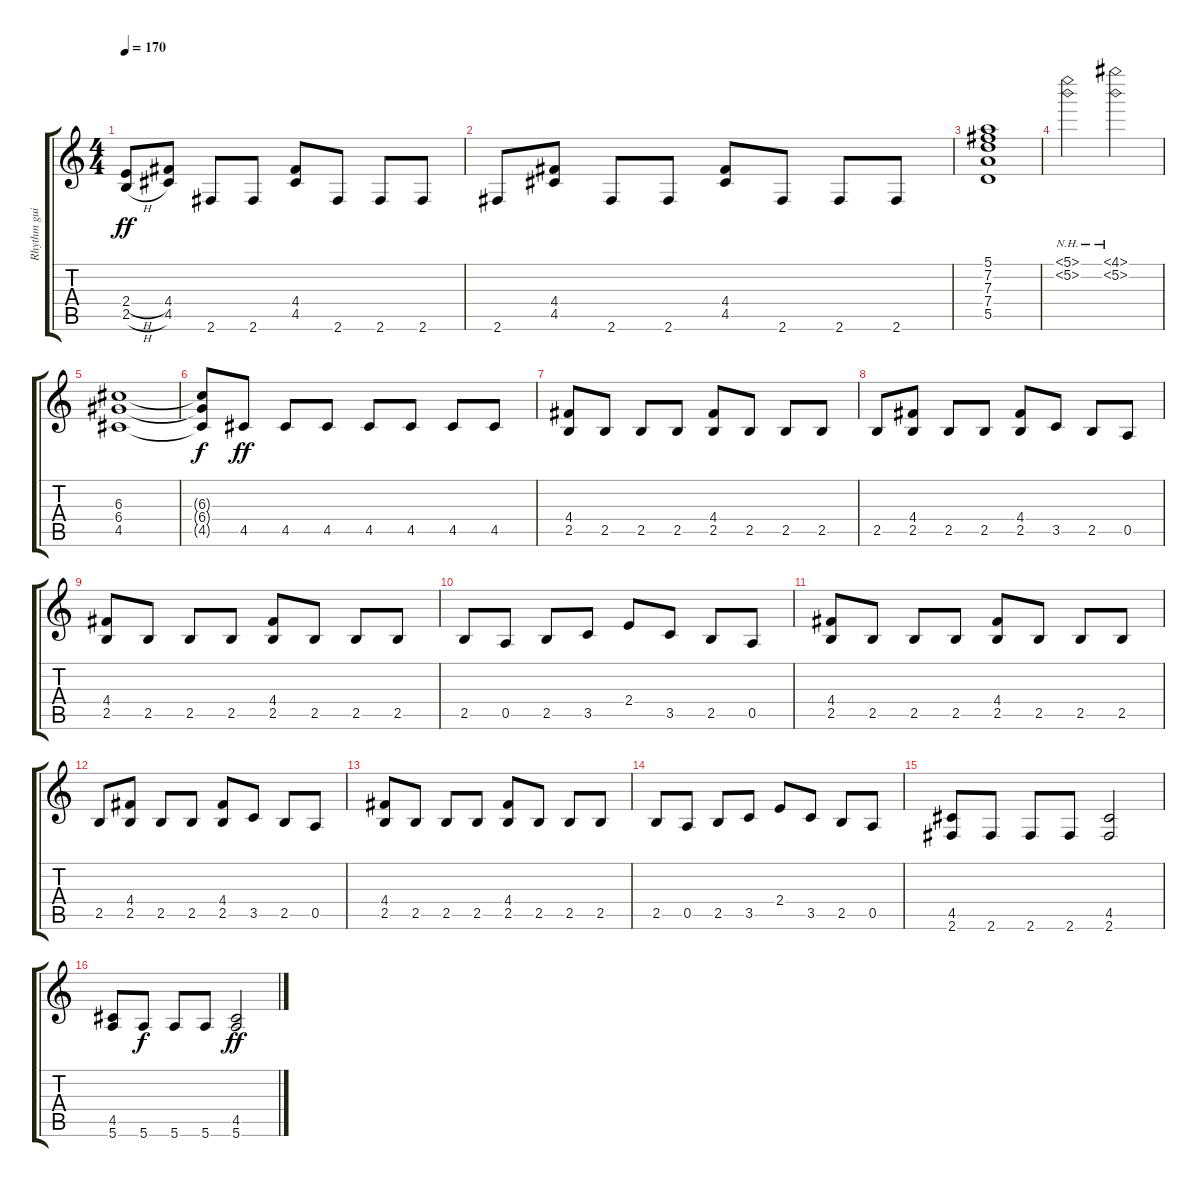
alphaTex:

\track ("Rhythm guitar" "Rhythm gui") {instrument overdrivenguitar}
\staff {score tabs}
\tuning (E4 B3 G3 D3 A2 E2) {hide}
\ts (4 4)
\tempo 170
\clef g2
\ks c
(2.4{h} 2.5{h}).8{dy ff} (4.4 4.5).8 2.6.8 2.6.8 (4.4 4.5).8 2.6.8 2.6.8 2.6.8 |
2.6.8 (4.4 4.5).8 2.6.8 2.6.8 (4.4 4.5).8 2.6.8 2.6.8 2.6.8 |
(5.1 7.2 7.3 7.4 5.5).1 |
(5.1{nh} 5.2{nh}).2 (4.1{nh} 5.2{nh}).2 |
(6.3 6.4 4.5).1 |
(6.3{t} 6.4{t} 4.5{t}).8{dy f} 4.5.8{dy ff} 4.5.8 4.5.8 4.5.8 4.5.8 4.5.8 4.5.8 |
(4.4 2.5).8 2.5.8 2.5.8 2.5.8 (4.4 2.5).8 2.5.8 2.5.8 2.5.8 |
2.5.8 (4.4 2.5).8 2.5.8 2.5.8 (4.4 2.5).8 3.5.8 2.5.8 0.5.8 |
(4.4 2.5).8 2.5.8 2.5.8 2.5.8 (4.4 2.5).8 2.5.8 2.5.8 2.5.8 |
2.5.8 0.5.8 2.5.8 3.5.8 2.4.8 3.5.8 2.5.8 0.5.8 |
(4.4 2.5).8 2.5.8 2.5.8 2.5.8 (4.4 2.5).8 2.5.8 2.5.8 2.5.8 |
2.5.8 (4.4 2.5).8 2.5.8 2.5.8 (4.4 2.5).8 3.5.8 2.5.8 0.5.8 |
(4.4 2.5).8 2.5.8 2.5.8 2.5.8 (4.4 2.5).8 2.5.8 2.5.8 2.5.8 |
2.5.8 0.5.8 2.5.8 3.5.8 2.4.8 3.5.8 2.5.8 0.5.8 |
(4.5 2.6).8 2.6.8 2.6.8 2.6.8 (4.5 2.6).2 |
(4.5 5.6).8 5.6.8{dy f} 5.6.8 5.6.8 (4.5 5.6).2{dy ff}
